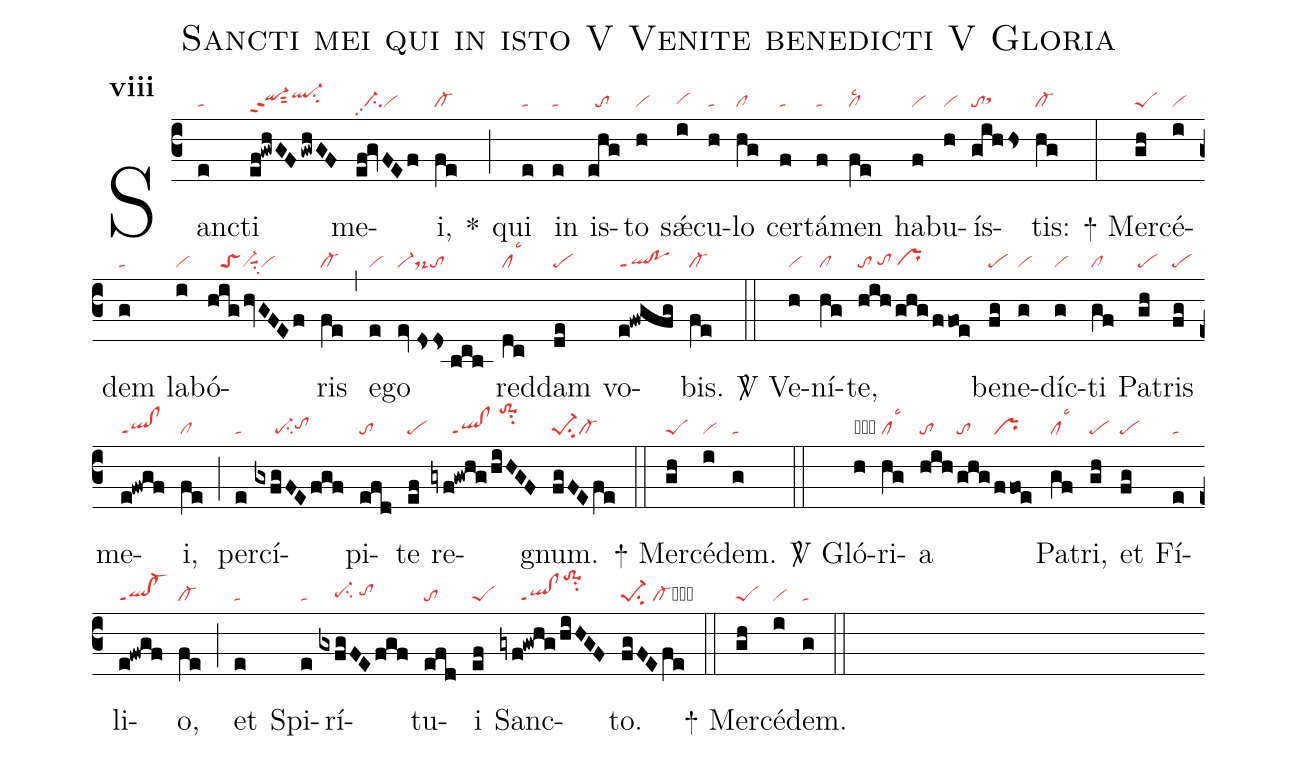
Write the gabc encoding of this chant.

name:Sancti mei qui in isto V Venite benedicti V Gloria;
office-part:re;
mode:8;
nabc-lines:1;
%%
initial-style: 1;
name: Sancti mei qui in isto;
mode: 8;
office-part: Responsorium;
annotation: Resp.;
annotation: viii;
nabc-lines:1;
%%
(c3) Sanc(e|ta)ti(ef!gwhGF/gwhGF|qi-hhppt2sut2ql-hisu2) me(ef!gvFEf|//ci-pp2vi)i,(fe|cl-) <sp>*</sp>(;) qui(e|ta) in(e|ta) is(ehg|//to)to(h|vi) sǽ(i|vihg)cu(h|ta)lo(hg|cl) cer(f|ta)tá(f|ta)men(fe|cllsc2) ha(f|vi)bu(h|vi)ís(gihhs|tosthh)tis:(hg|cl-) (:)
<sp>+</sp> Mer(gh|peS)cé(i|vi)dem(g|ta) la(i|vi)bó(highvGFEf|///toSvi-suu1su2vi)ris(fe|cl-) (,) e(e|vi)go(ev//dsds//bcb|vi-ds-to) red(dc|cllsc3)dam(de|pe) vo(e!fwgfg|ql!poppt1)bis.(fe|cl-) (::)

<sp>V/</sp> Ve(h|vi)ní(hg|cl)te,(hih/ghg/ffoe|to/tohg/prhg) be(fg|pe)ne(g|vi)díc(g|vi)ti(gf|cl) Pa(gh|pe)tris(fg|pe) me(e!fwgf|ql!clppt1)i,(fe|cl) (;) per(e|ta)cí(gxfgFEfgf|/////pe-su2tohh)pi(efd|to)te(ef|pe) re(gyf!gwhg/hiHGF|/////ql!clppt1/to-1hmsu2)gnum.(fgFEfe|pe-1su2cl-) (::)
<sp>+</sp> Mer(gh|peS)cé(i|vi)dem.(g|ta) (::)

<sp>V/</sp> Gló(h|obvi)ri(hg|cllsc3)a(hih|to|ghg|to|ffoe|pr) Pa(gf|cllsc3)tri,(gh|pe) et(fg|pe) Fí(e|ta)li(e!fwgf|ql!cl-ppt1)o,(fe|cl-) (;) et(e|ta) Spi(e|ta)rí(gxfgFE/fgf|////pe-hgsu2/tohh)tu(efd|to)i(ef|peS) Sanc(gyf!gwhg/hiHGF|/////ql!clppt1to-1hmsu2)to.(fgFEfe|pe-1su2/cl-cb) (::)
<sp>+</sp> Mer(gh|peS)cé(i|vi)dem.(g|ta) (::)
